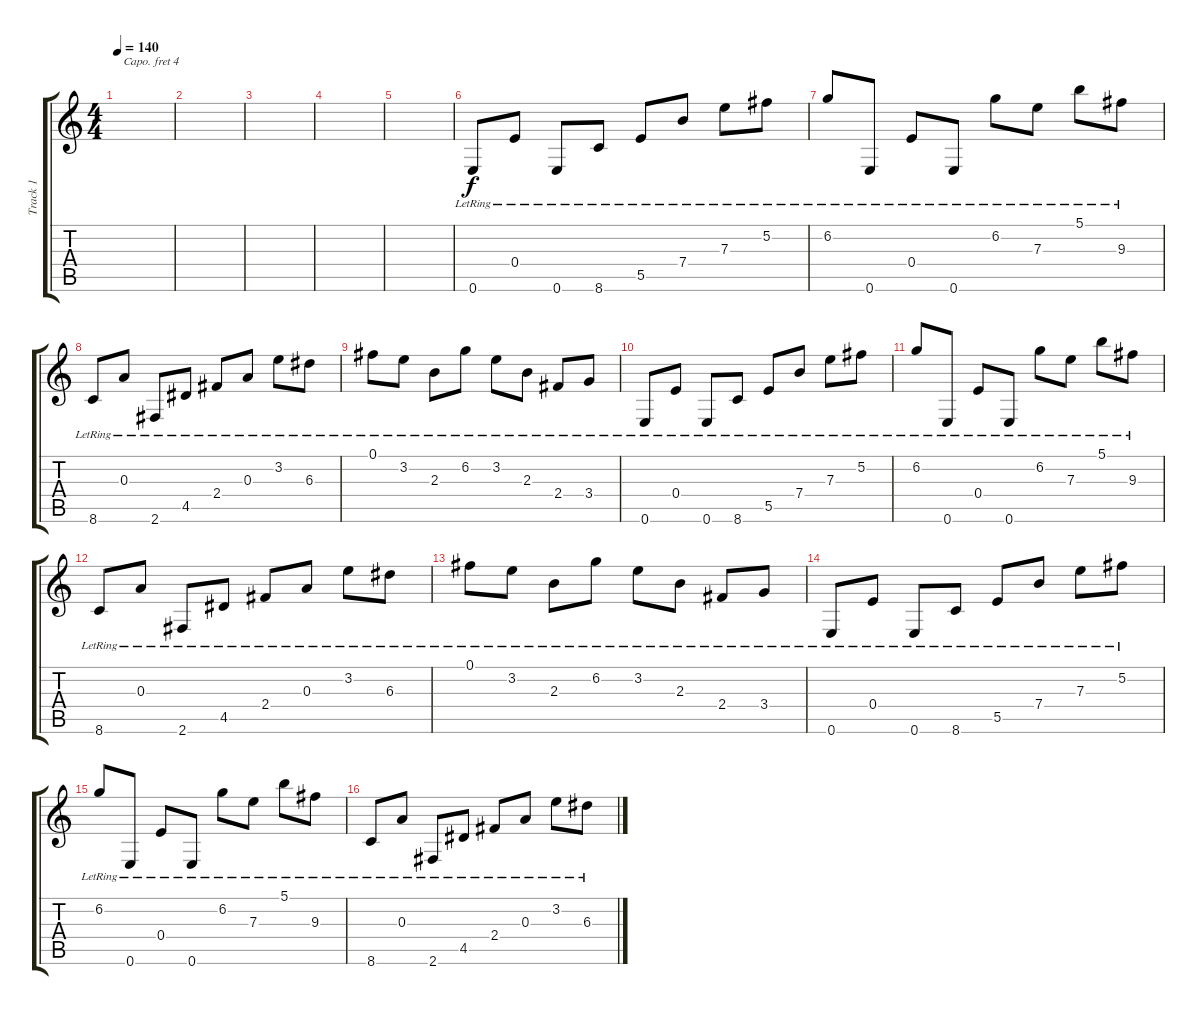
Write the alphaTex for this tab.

\track ("Track 1" "Track 1") {instrument acousticguitarsteel}
\staff {score tabs}
\capo 4
\tuning (D4 A3 F3 C3 G2 C2) {hide}
\ts (4 4)
\tempo 140
\clef g2
\ks c
|
|
|
|
|
0.6{lr}.8 0.4{lr}.8 0.6{lr}.8 8.6{lr}.8 5.5{lr}.8 7.4{lr}.8 7.3{lr}.8 5.2{lr}.8 |
6.2{lr}.8 0.6{lr}.8 0.4{lr}.8 0.6{lr}.8 6.2{lr}.8 7.3{lr}.8 5.1{lr}.8 9.3{lr}.8 |
8.6{lr}.8 0.3{lr}.8 2.6{lr}.8 4.5{lr}.8 2.4{lr}.8 0.3{lr}.8 3.2{lr}.8 6.3{lr}.8 |
0.1{lr}.8 3.2{lr}.8 2.3{lr}.8 6.2{lr}.8 3.2{lr}.8 2.3{lr}.8 2.4{lr}.8 3.4{lr}.8 |
0.6{lr}.8 0.4{lr}.8 0.6{lr}.8 8.6{lr}.8 5.5{lr}.8 7.4{lr}.8 7.3{lr}.8 5.2{lr}.8 |
6.2{lr}.8 0.6{lr}.8 0.4{lr}.8 0.6{lr}.8 6.2{lr}.8 7.3{lr}.8 5.1{lr}.8 9.3{lr}.8 |
8.6{lr}.8 0.3{lr}.8 2.6{lr}.8 4.5{lr}.8 2.4{lr}.8 0.3{lr}.8 3.2{lr}.8 6.3{lr}.8 |
0.1{lr}.8 3.2{lr}.8 2.3{lr}.8 6.2{lr}.8 3.2{lr}.8 2.3{lr}.8 2.4{lr}.8 3.4{lr}.8 |
0.6{lr}.8 0.4{lr}.8 0.6{lr}.8 8.6{lr}.8 5.5{lr}.8 7.4{lr}.8 7.3{lr}.8 5.2{lr}.8 |
6.2{lr}.8 0.6{lr}.8 0.4{lr}.8 0.6{lr}.8 6.2{lr}.8 7.3{lr}.8 5.1{lr}.8 9.3{lr}.8 |
8.6{lr}.8 0.3{lr}.8 2.6{lr}.8 4.5{lr}.8 2.4{lr}.8 0.3{lr}.8 3.2{lr}.8 6.3{lr}.8
